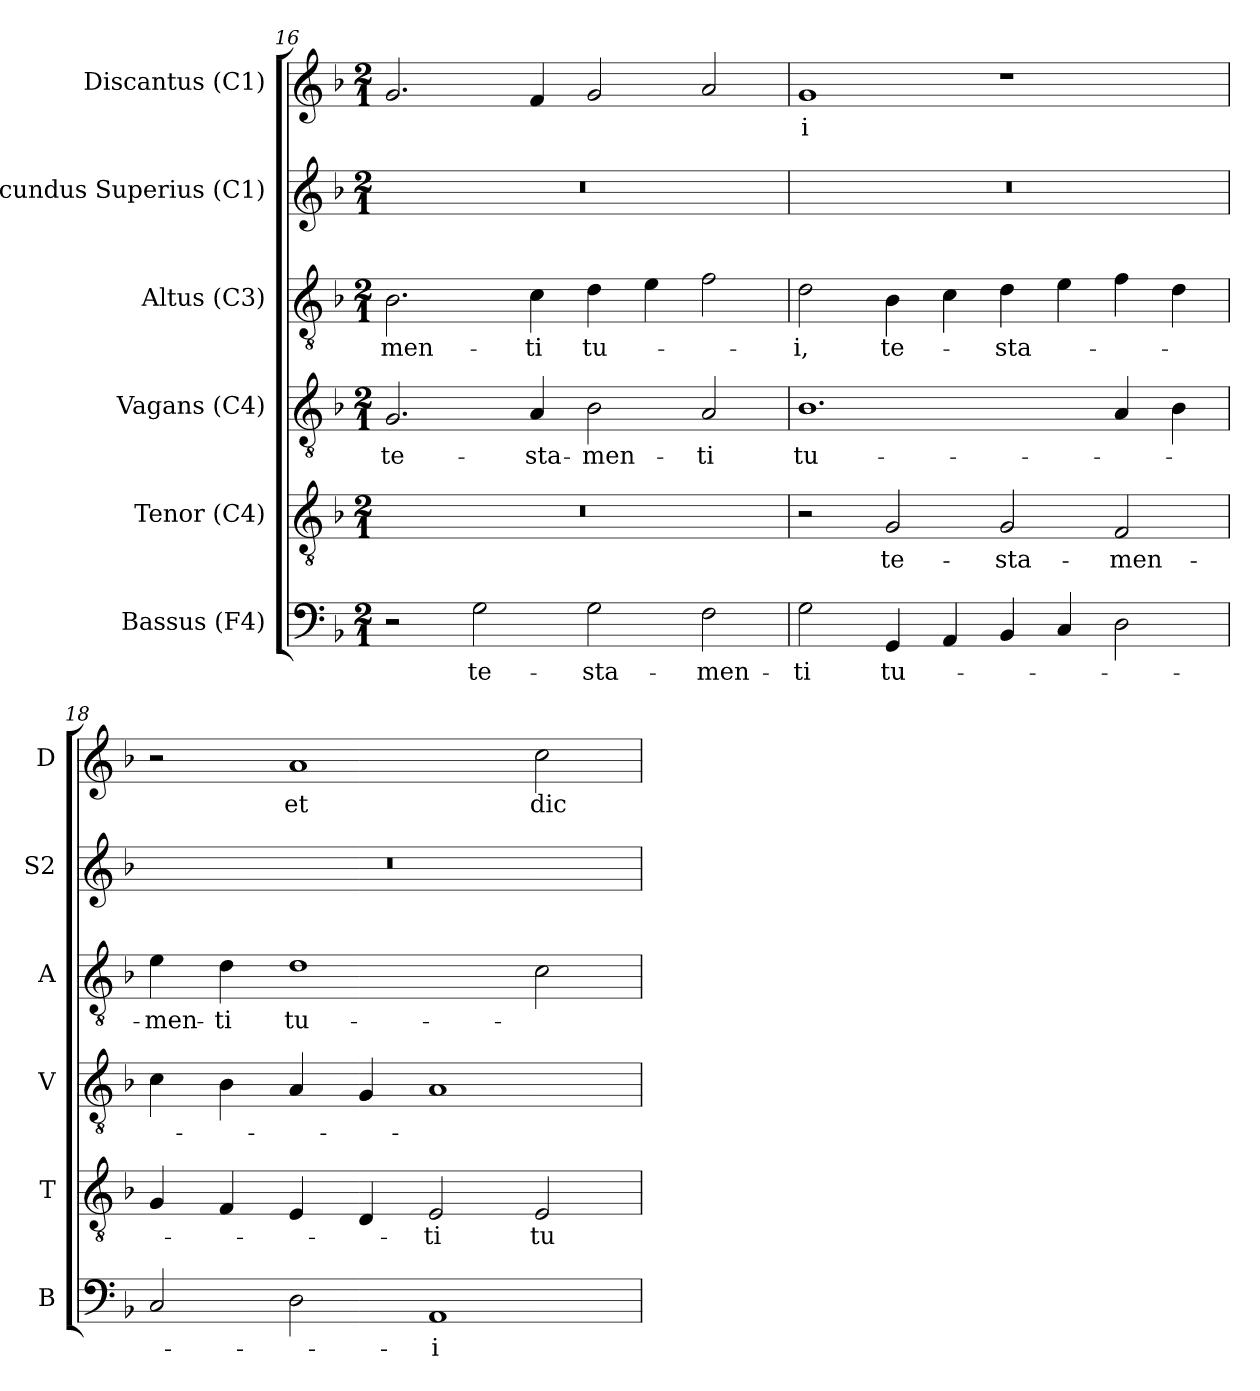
**kern	**text	**kern	**text	**kern	**text	**kern	**text	**kern	**kern	**text
*part6	*part6	*part5	*part5	*part4	*part4	*part3	*part3	*part2	*part1	*part1
*staff6	*staff6	*staff5	*staff5	*staff4	*staff4	*staff3	*staff3	*staff2	*staff1	*staff1
*I"Bassus (F4)	*	*I"Tenor (C4)	*	*I"Vagans (C4)	*	*I"Altus (C3)	*	*I"Secundus Superius (C1)	*I"Discantus (C1)	*
*I'B	*	*I'T	*	*I'V	*	*I'A	*	*I'S2	*I'D	*
!!LO:PB:g=z
*clefF4	*	*clefGv2	*	*clefGv2	*	*clefGv2	*	*clefG2	*clefG2	*
*	*	*	*	*ITrd7c12	*	*	*	*	*	*
*k[b-]	*	*k[b-]	*	*k[b-]	*	*k[b-]	*	*k[b-]	*k[b-]	*
*F:	*	*F:	*	*F:	*	*F:	*	*F:	*F:	*
*M2/1	*	*M2/1	*	*M2/1	*	*M2/1	*	*M2/1	*M2/1	*
=16	=16	=16	=16	=16	=16	=16	=16	=16	=16	=16
!	!	!LO:N:vis=1	!	!	!	!	!	!	!	!
!	!	!	!	!	!LO:LY:b:color=#000000	!	!	!	!	!
!	!	!	!	!	!	!	!LO:LY:b:color=#000000	!LO:N:vis=1	!	!
2r	.	0r	.	2.GGi/	te-	2.B-i\	-men-	0r	2.gi/	.
!	!LO:LY:b:color=#000000	!	!	!	!	!	!	!	!	!
2Gi\	te-	.	.	.	.	.	.	.	.	.
!	!	!	!	!	!LO:LY:b:color=#000000	!	!	!	!	!
!	!	!	!	!	!	!	!LO:LY:b:color=#000000	!	!	!
.	.	.	.	4AAi/	-sta-	4ci\	-ti	.	4fi/	.
!	!LO:LY:b:color=#000000	!	!	!	!	!	!	!	!	!
!	!	!	!	!	!LO:LY:b:color=#000000	!	!	!	!	!
!	!	!	!	!	!	!	!LO:LY:b:color=#000000	!	!	!
2Gi\	-sta-	.	.	2BB-i\	-men-	4di\	tu-	.	2gi/	.
.	.	.	.	.	.	4ei\	.	.	.	.
!	!LO:LY:b:color=#000000	!	!	!	!	!	!	!	!	!
!	!	!	!	!	!LO:LY:b:color=#000000	!	!	!	!	!
2Fi\	-men-	.	.	2AAi/	-ti	2fi\	.	.	2ai/	.
=17	=17	=17	=17	=17	=17	=17	=17	=17	=17	=17
!	!LO:LY:b:color=#000000	!	!	!	!	!	!	!	!	!
!	!	!	!	!	!LO:LY:b:color=#000000	!	!	!	!	!
!	!	!	!	!	!	!	!LO:LY:b:color=#000000	!LO:N:vis=1	!	!
!	!	!	!	!	!	!	!	!	!	!LO:LY:b:color=#000000
2Gi\	-ti	2r	.	1.BB-i	tu-	2di\	-i,	0r	1gi	-i
!	!LO:LY:b:color=#000000	!	!	!	!	!	!	!	!	!
!	!	!	!LO:LY:b:color=#000000	!	!	!	!	!	!	!
!	!	!	!	!	!	!	!LO:LY:b:color=#000000	!	!	!
4GGi/	tu-	2Gi/	te-	.	.	4B-i\	te-	.	.	.
4AAi/	.	.	.	.	.	4ci\	.	.	.	.
!	!	!	!LO:LY:b:color=#000000	!	!	!	!	!	!	!
!	!	!	!	!	!	!	!LO:LY:b:color=#000000	!	!	!
4BB-i/	.	2Gi/	-sta-	.	.	4di\	-sta-	.	1r	.
4Ci/	.	.	.	.	.	4ei\	.	.	.	.
!	!	!	!LO:LY:b:color=#000000	!	!	!	!	!	!	!
2Di\	.	2Fi/	-men-	4AAi/	.	4fi\	.	.	.	.
.	.	.	.	4BB-i\	.	4di\	.	.	.	.
=18	=18	=18	=18	=18	=18	=18	=18	=18	=18	=18
!	!	!	!	!	!	!	!LO:LY:b:color=#000000	!LO:N:vis=1	!	!
2Ci/	.	4Gi/	.	4Ci\	.	4ei\	-men-	0r	2r	.
!	!	!	!	!	!	!	!LO:LY:b:color=#000000	!	!	!
.	.	4Fi/	.	4BB-i\	.	4di\	-ti	.	.	.
!	!	!	!	!	!	!	!LO:LY:b:color=#000000	!	!	!
!	!	!	!	!	!	!	!	!	!	!LO:LY:b:color=#000000
2Di\	.	4Ei/	.	4AAi/	.	1di	tu-	.	1ai	et
.	.	4Di/	.	4GGi/	.	.	.	.	.	.
!	!LO:LY:b:color=#000000	!	!	!	!	!	!	!	!	!
!	!	!	!LO:LY:b:color=#000000	!	!	!	!	!	!	!
1AAi	-i	2Ei/	-ti	1AAi	.	.	.	.	.	.
!	!	!	!LO:LY:b:color=#000000	!	!	!	!	!	!	!
!	!	!	!	!	!	!	!	!	!	!LO:LY:b:color=#000000
.	.	2Ei/	tu-	.	.	2ci\	.	.	2cci\	dic
=	=	=	=	=	=	=	=	=	=	=
*-	*-	*-	*-	*-	*-	*-	*-	*-	*-	*-
